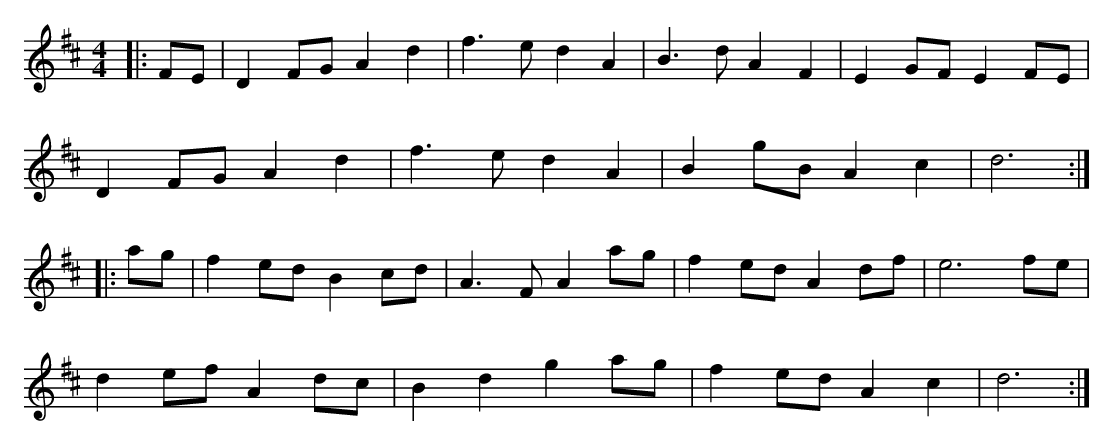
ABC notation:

X:1
M:4/4
K:D
|:FE|D2 FG A2 d2|f3 e d2 A2|B3 d A2 F2|E2 GF E2 FE|
D2 FG A2 d2|f3 e d2 A2|B2 gB A2 c2|d6:|
|:ag|f2 ed B2 cd|A3 F A2 ag|f2 ed A2 df|e6 fe|
d2 ef A2 dc|B2 d2 g2 ag|f2 ed A2 c2|d6:|
